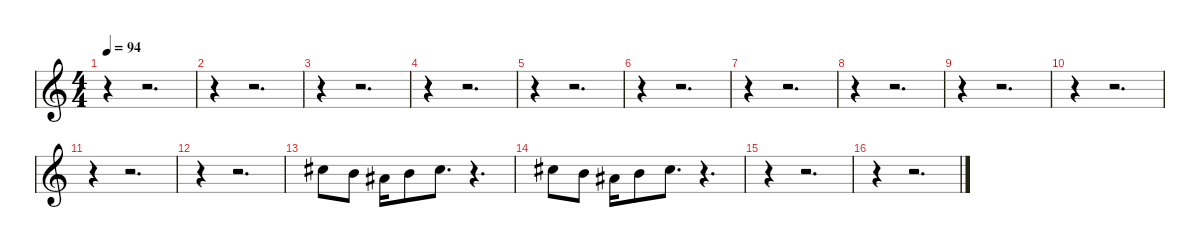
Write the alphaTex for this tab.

\defaultSystemsLayout 4
\hideDynamics
\bracketExtendMode nobrackets
\singleTrackTrackNamePolicy hidden
\multiTrackTrackNamePolicy hidden
\otherSystemsTrackNameOrientation horizontal
\track ("Whistle" "fl.") {instrument ocarina}
\staff {score}
\tuning (E4 B3 G3 D3 A2 E2)
\ts (4 4)
\tempo 94
\clef g2
\ks c
r.4{dy f} r.2{d} |
r.4 r.2{d} |
r.4 r.2{d} |
r.4 r.2{d} |
r.4 r.2{d} |
r.4 r.2{d} |
r.4 r.2{d} |
r.4 r.2{d} |
r.4 r.2{d} |
r.4 r.2{d} |
r.4 r.2{d} |
r.4 r.2{d} |
9.1{acc #}.8 7.1.8 6.1{acc #}.16 7.1.8 9.1{acc #}.8{d} r.4{d} |
9.1{acc #}.8 7.1.8 6.1{acc #}.16 7.1.8 9.1{acc #}.8{d} r.4{d} |
r.4 r.2{d} |
r.4 r.2{d}
